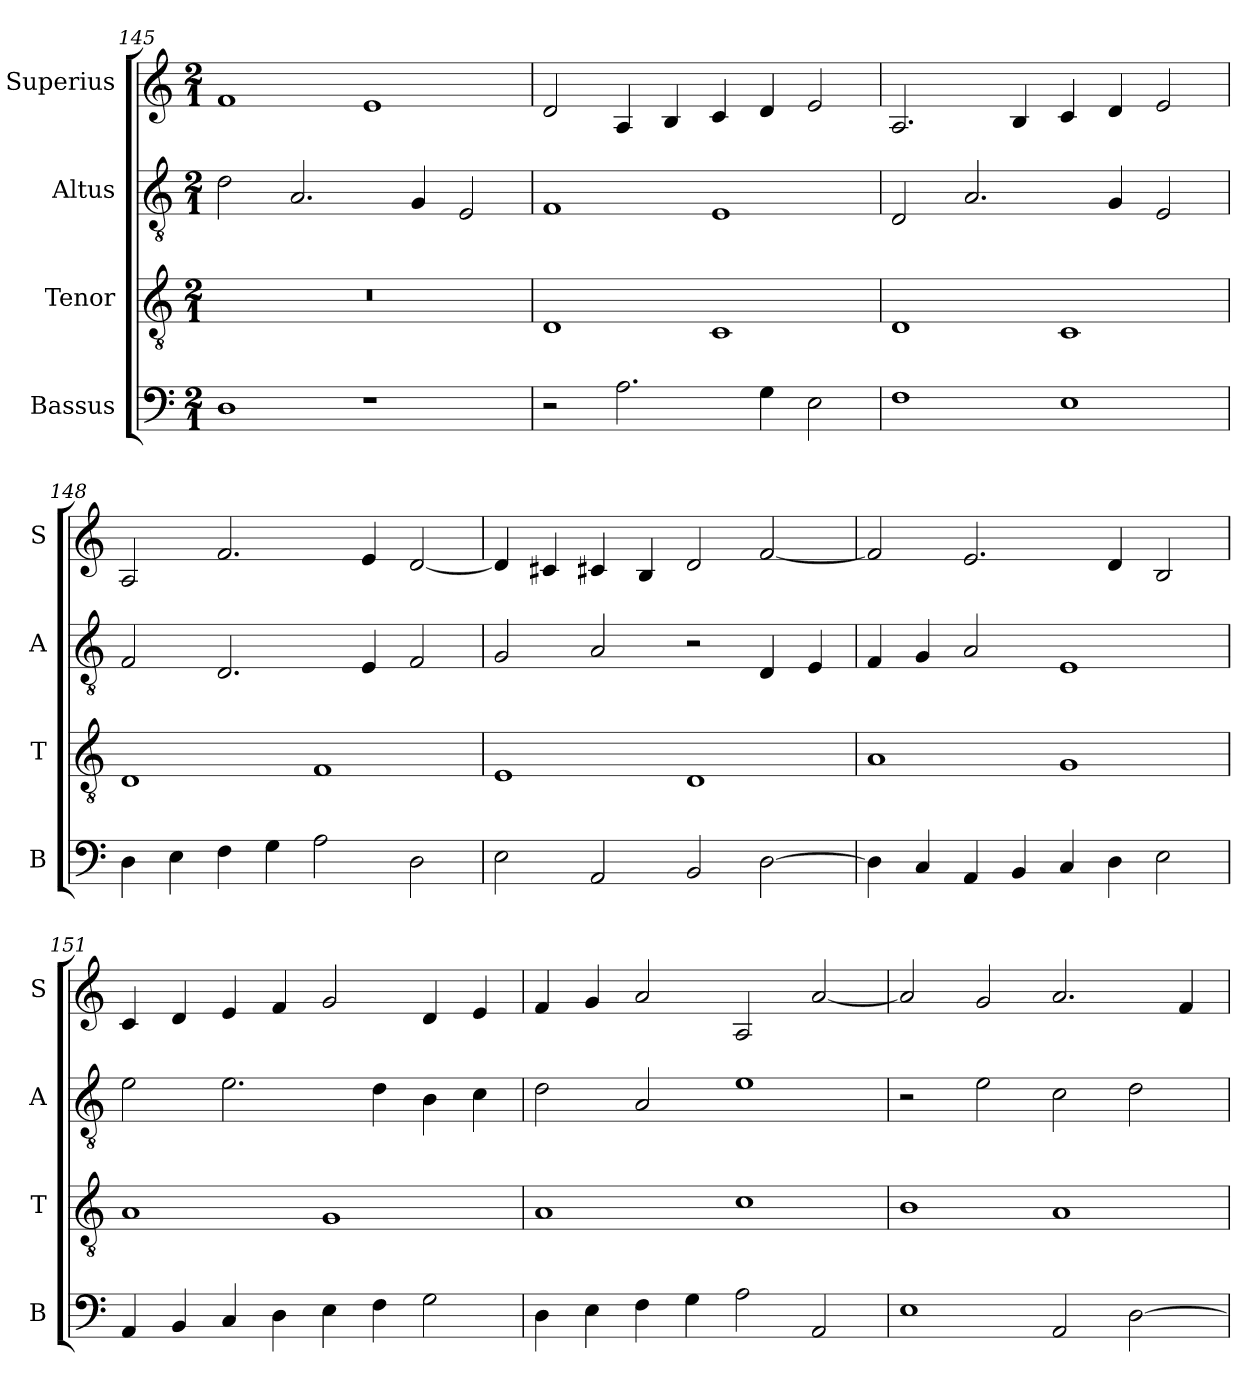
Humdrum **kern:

**kern	**kern	**kern	**kern
*part4	*part3	*part2	*part1
*staff4	*staff3	*staff2	*staff1
*I"Bassus	*I"Tenor	*I"Altus	*I"Superius
*I'B	*I'T	*I'A	*I'S
*clefF4	*clefGv2	*clefGv2	*clefG2
*k[]	*k[]	*k[]	*k[]
*M2/1	*M2/1	*M2/1	*M2/1
=145	=145	=145	=145
1D	0r	2d\	1f
.	.	2.A/	.
1r	.	.	1e
.	.	4G/	.
.	.	2E/	.
=146	=146	=146	=146
2r	1D	1F	2d/
2.A\	.	.	4A/
.	.	.	4B/
.	1C	1E	4c/
4G\	.	.	4d/
2E\	.	.	2e/
=147	=147	=147	=147
1F	1D	2D/	2.A/
.	.	2.A/	.
.	.	.	4B/
1E	1C	.	4c/
.	.	4G/	4d/
.	.	2E/	2e/
=148	=148	=148	=148
4D\	1D	2F/	2A/
4E\	.	.	.
4F\	.	2.D/	2.f/
4G\	.	.	.
2A\	1F	.	.
.	.	4E/	4e/
2D\	.	2F/	[2d/
=149	=149	=149	=149
2E\	1E	2G/	4d/]
.	.	.	4c#X/
2AA/	.	2A/	4c#X/
.	.	.	4B/
2BB/	1D	2r	2d/
[2D\	.	4D/	[2f/
.	.	4E/	.
=150	=150	=150	=150
4D\]	1A	4F/	2f/]
4C/	.	4G/	.
4AA/	.	2A/	2.e/
4BB/	.	.	.
4C/	1G	1E	.
4D\	.	.	4d/
2E\	.	.	2B/
=151	=151	=151	=151
4AA/	1A	2e\	4c/
4BB/	.	.	4d/
4C/	.	2.e\	4e/
4D\	.	.	4f/
4E\	1G	.	2g/
4F\	.	4d\	.
2G\	.	4B\	4d/
.	.	4c\	4e/
=152	=152	=152	=152
4D\	1A	2d\	4f/
4E\	.	.	4g/
4F\	.	2A/	2a/
4G\	.	.	.
2A\	1c	1e	2A/
2AA/	.	.	[2a/
=153	=153	=153	=153
1E	1B	2r	2a/]
.	.	2e\	2g/
2AA/	1A	2c\	2.a/
[2D\	.	2d\	.
.	.	.	4f/
=	=	=	=
*-	*-	*-	*-
